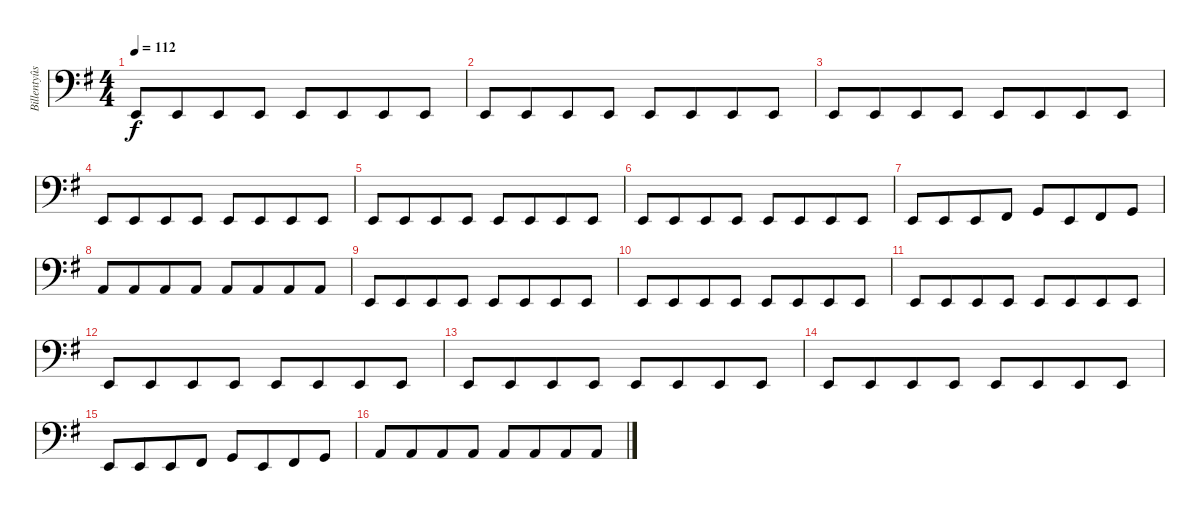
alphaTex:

\track ("Billentyûs 3 (Jon Lord)" "Billentyûs") {instrument synthbass1}
\staff {score}
\tuning (C3 G2 D2 A1 E1 B0) {hide}
\ts (4 4)
\tempo 112
\clef f4
\ks g
0.5.8{dy f} 0.5.8{beam merge} 0.5.8 0.5.8 0.5.8 0.5.8{beam merge} 0.5.8 0.5.8 |
0.5.8 0.5.8{beam merge} 0.5.8 0.5.8 0.5.8 0.5.8{beam merge} 0.5.8 0.5.8 |
0.5.8 0.5.8{beam merge} 0.5.8 0.5.8 0.5.8 0.5.8{beam merge} 0.5.8 0.5.8 |
0.5.8 0.5.8{beam merge} 0.5.8 0.5.8 0.5.8 0.5.8{beam merge} 0.5.8 0.5.8 |
0.5.8 0.5.8{beam merge} 0.5.8 0.5.8 0.5.8 0.5.8{beam merge} 0.5.8 0.5.8 |
0.5.8 0.5.8{beam merge} 0.5.8 0.5.8 0.5.8 0.5.8{beam merge} 0.5.8 0.5.8 |
0.5.8 0.5.8{beam merge} 0.5.8 2.5.8 3.5.8 0.5.8{beam merge} 2.5.8 3.5.8 |
0.4.8 0.4.8{beam merge} 0.4.8 0.4.8 0.4.8 0.4.8{beam merge} 0.4.8 0.4.8 |
0.5.8 0.5.8{beam merge} 0.5.8 0.5.8 0.5.8 0.5.8{beam merge} 0.5.8 0.5.8 |
0.5.8 0.5.8{beam merge} 0.5.8 0.5.8 0.5.8 0.5.8{beam merge} 0.5.8 0.5.8 |
0.5.8 0.5.8{beam merge} 0.5.8 0.5.8 0.5.8 0.5.8{beam merge} 0.5.8 0.5.8 |
0.5.8 0.5.8{beam merge} 0.5.8 0.5.8 0.5.8 0.5.8{beam merge} 0.5.8 0.5.8 |
0.5.8 0.5.8{beam merge} 0.5.8 0.5.8 0.5.8 0.5.8{beam merge} 0.5.8 0.5.8 |
0.5.8 0.5.8{beam merge} 0.5.8 0.5.8 0.5.8 0.5.8{beam merge} 0.5.8 0.5.8 |
0.5.8 0.5.8{beam merge} 0.5.8 2.5.8 3.5.8 0.5.8{beam merge} 2.5.8 3.5.8 |
0.4.8 0.4.8{beam merge} 0.4.8 0.4.8 0.4.8 0.4.8{beam merge} 0.4.8 0.4.8
